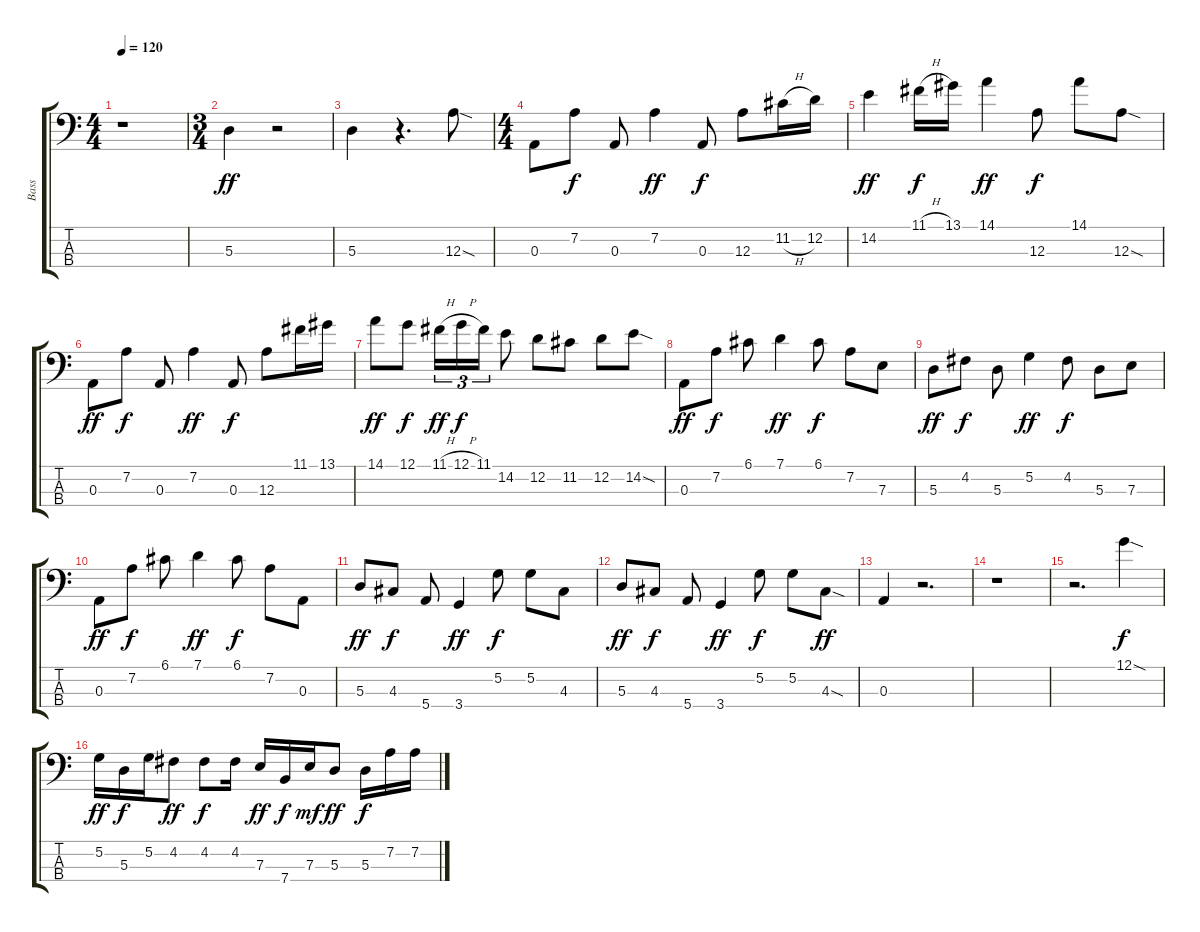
\track ("Bass" "Bass") {instrument electricbassfinger}
\staff {score tabs}
\tuning (G2 D2 A1 E1) {hide}
\ts (4 4)
\tempo 120
\clef f4
\ks c
r.1{dy ff instrument electricbassfinger} |
\ts (3 4)
5.3.4 r.2 |
5.3.4 r.4{d} 12.3{sod}.8 |
\ts (4 4)
0.3.8 7.2.8{dy f} 0.3.8 7.2.4{dy ff} 0.3.8{dy f} 12.3.8 11.2{h}.16 12.2.16 |
14.2.4{dy ff} 11.1{h}.16{dy f} 13.1.16 14.1.4{dy ff} 12.3.8{dy f} 14.1.8 12.3{sod}.8 |
0.3.8{dy ff} 7.2.8{dy f} 0.3.8 7.2.4{dy ff} 0.3.8{dy f} 12.3.8 11.1.16 13.1.16 |
14.1.8{dy ff} 12.1.8{dy f} 11.1{h}.16{tu (3 2) dy ff} 12.1{h}.16{tu (3 2) dy f} 11.1.16{tu (3 2)} 14.2.8 12.2.8 11.2.8 12.2.8 14.2{sod}.8 |
0.3.8{dy ff} 7.2.8{dy f} 6.1.8 7.1.4{dy ff} 6.1.8{dy f} 7.2.8 7.3.8 |
5.3.8{dy ff} 4.2.8{dy f} 5.3.8 5.2.4{dy ff} 4.2.8{dy f} 5.3.8 7.3.8 |
0.3.8{dy ff} 7.2.8{dy f} 6.1.8 7.1.4{dy ff} 6.1.8{dy f} 7.2.8 0.3.8 |
5.3.8{dy ff} 4.3.8{dy f} 5.4.8 3.4.4{dy ff} 5.2.8{dy f} 5.2.8 4.3.8 |
5.3.8{dy ff} 4.3.8{dy f} 5.4.8 3.4.4{dy ff} 5.2.8{dy f} 5.2.8 4.3{sod}.8{dy ff} |
0.3.4 r.2{d} |
r.1 |
r.2{d} 12.1{sod}.4{dy f} |
5.2.16{dy ff} 5.3.16{dy f} 5.2.16 4.2.8{dy ff} 4.2.8{dy f} 4.2.16 7.3.16{dy ff} 7.4.16{dy f} 7.3.16{dy mf} 5.3.8{dy ff} 5.3.16{dy f} 7.2.16 7.2.16
